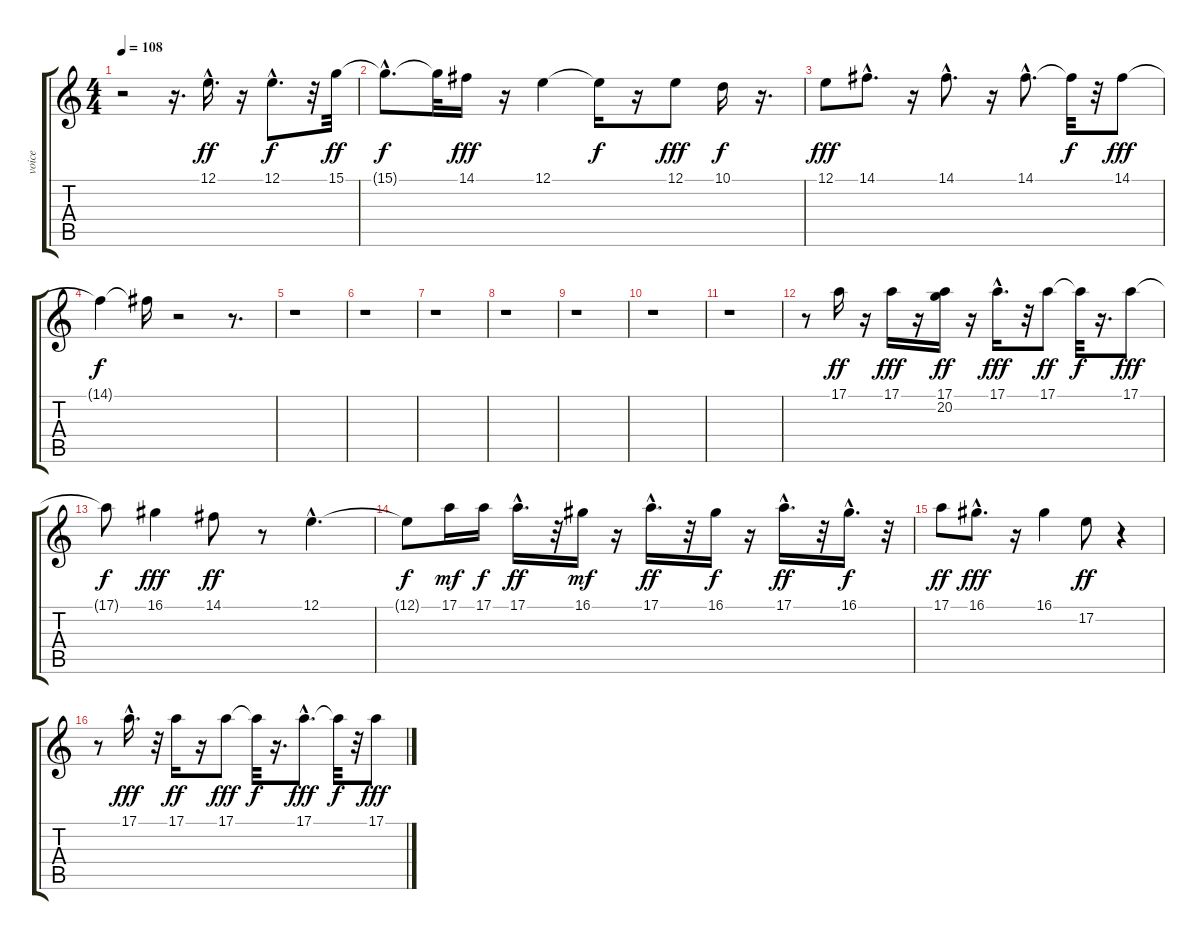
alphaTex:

\track ("voice" "voice") {instrument lead3calliope}
\staff {score tabs}
\tuning (E4 B3 G3 D3 A2 E2) {hide}
\ts (4 4)
\tempo 108
\clef g2
\ks c
r.2{dy f} r.16{d} 12.1{hac}.16{d dy ff} r.16 12.1{hac}.8{d dy f} r.32 15.1.32{dy ff} |
15.1{hac t}.8{d dy f} 15.1{t}.32 14.1.16{dy fff instrument lead3calliope} r.16 12.1.4 12.1{t}.16{dy f} r.16 12.1.8{dy fff} 10.1.16{dy f} r.16{d} |
12.1.8{dy fff} 14.1{hac}.8{d} r.16 14.1{hac}.8{d} r.16 14.1{hac}.8{d} 14.1{t}.32{dy f} r.32 14.1.8{dy fff} |
14.1{t}.4{dy f} 14.1{t}.16 r.2 r.8{d} |
r.1 |
r.1 |
r.1 |
r.1 |
r.1 |
r.1 |
r.1 |
r.8 17.1.16{dy ff instrument lead3calliope} r.16 17.1.16{dy fff} r.16 (17.1 20.2).16{dy ff} r.16 17.1{hac}.16{d dy fff} r.32 17.1.8{dy ff} 17.1{t}.32{dy f} r.16{d} 17.1.8{dy fff} |
17.1{t}.8{dy f} 16.1.4{dy fff} 14.1.8{dy ff} r.8 12.1{hac}.4{d} |
12.1{t}.8{dy f} 17.1.16{dy mf} 17.1.16{dy f} 17.1{hac}.16{d dy ff} r.32 16.1.16{dy mf} r.16 17.1{hac}.16{d dy ff} r.32 16.1.16{dy f} r.16 17.1{hac}.16{d dy ff} r.32 16.1{hac}.16{d dy f} r.32 |
17.1.8{dy ff} 16.1{hac}.8{d dy fff} r.16 16.1.4 17.2.8{dy ff} r.4 |
r.8 17.1{hac}.16{d dy fff} r.32 17.1.16{dy ff} r.16 17.1.8{dy fff} 17.1{t}.32{dy f} r.16{d} 17.1{hac}.8{d dy fff} 17.1{t}.32{dy f} r.32 17.1.8{dy fff}
